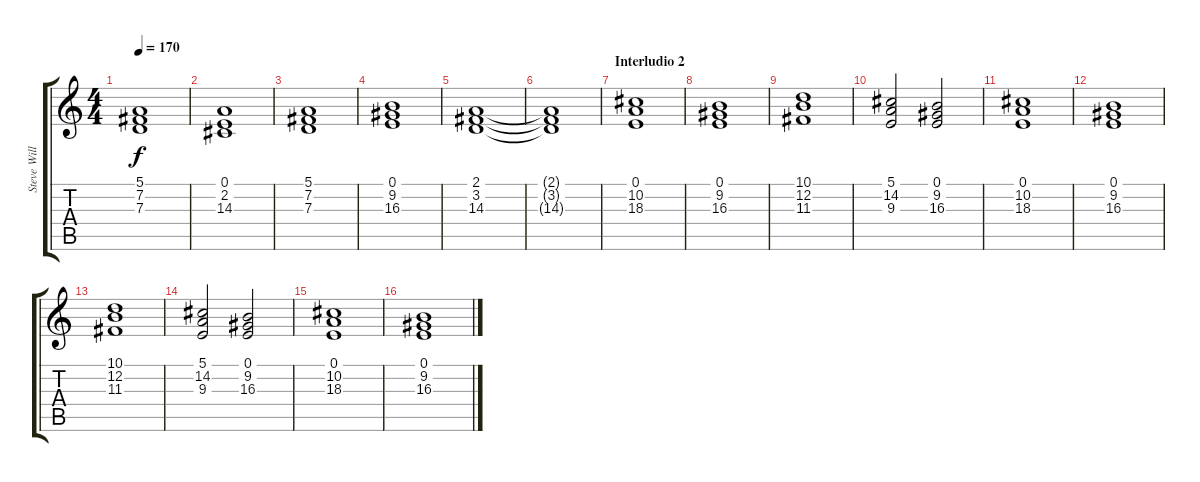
\track ("Steve Williams Coros" "Steve Will") {instrument choiraahs}
\staff {score tabs}
\tuning (E4 B3 G3 D3 A2 E2) {hide}
\ts (4 4)
\tempo 170
\clef g2
\ks c
(5.1 7.2 7.3).1{dy f} |
(0.1 2.2 14.3).1 |
(5.1 7.2 7.3).1 |
(0.1 9.2 16.3).1 |
(2.1 3.2 14.3).1 |
(2.1{t} 3.2{t} 14.3{t}).1 |
\section ("" "Interludio 2")
(0.1 10.2 18.3).1 |
(0.1 9.2 16.3).1 |
(10.1 12.2 11.3).1 |
(5.1 14.2 9.3).2 (0.1 9.2 16.3).2 |
(0.1 10.2 18.3).1 |
(0.1 9.2 16.3).1 |
(10.1 12.2 11.3).1 |
(5.1 14.2 9.3).2 (0.1 9.2 16.3).2 |
(0.1 10.2 18.3).1 |
(0.1 9.2 16.3).1
